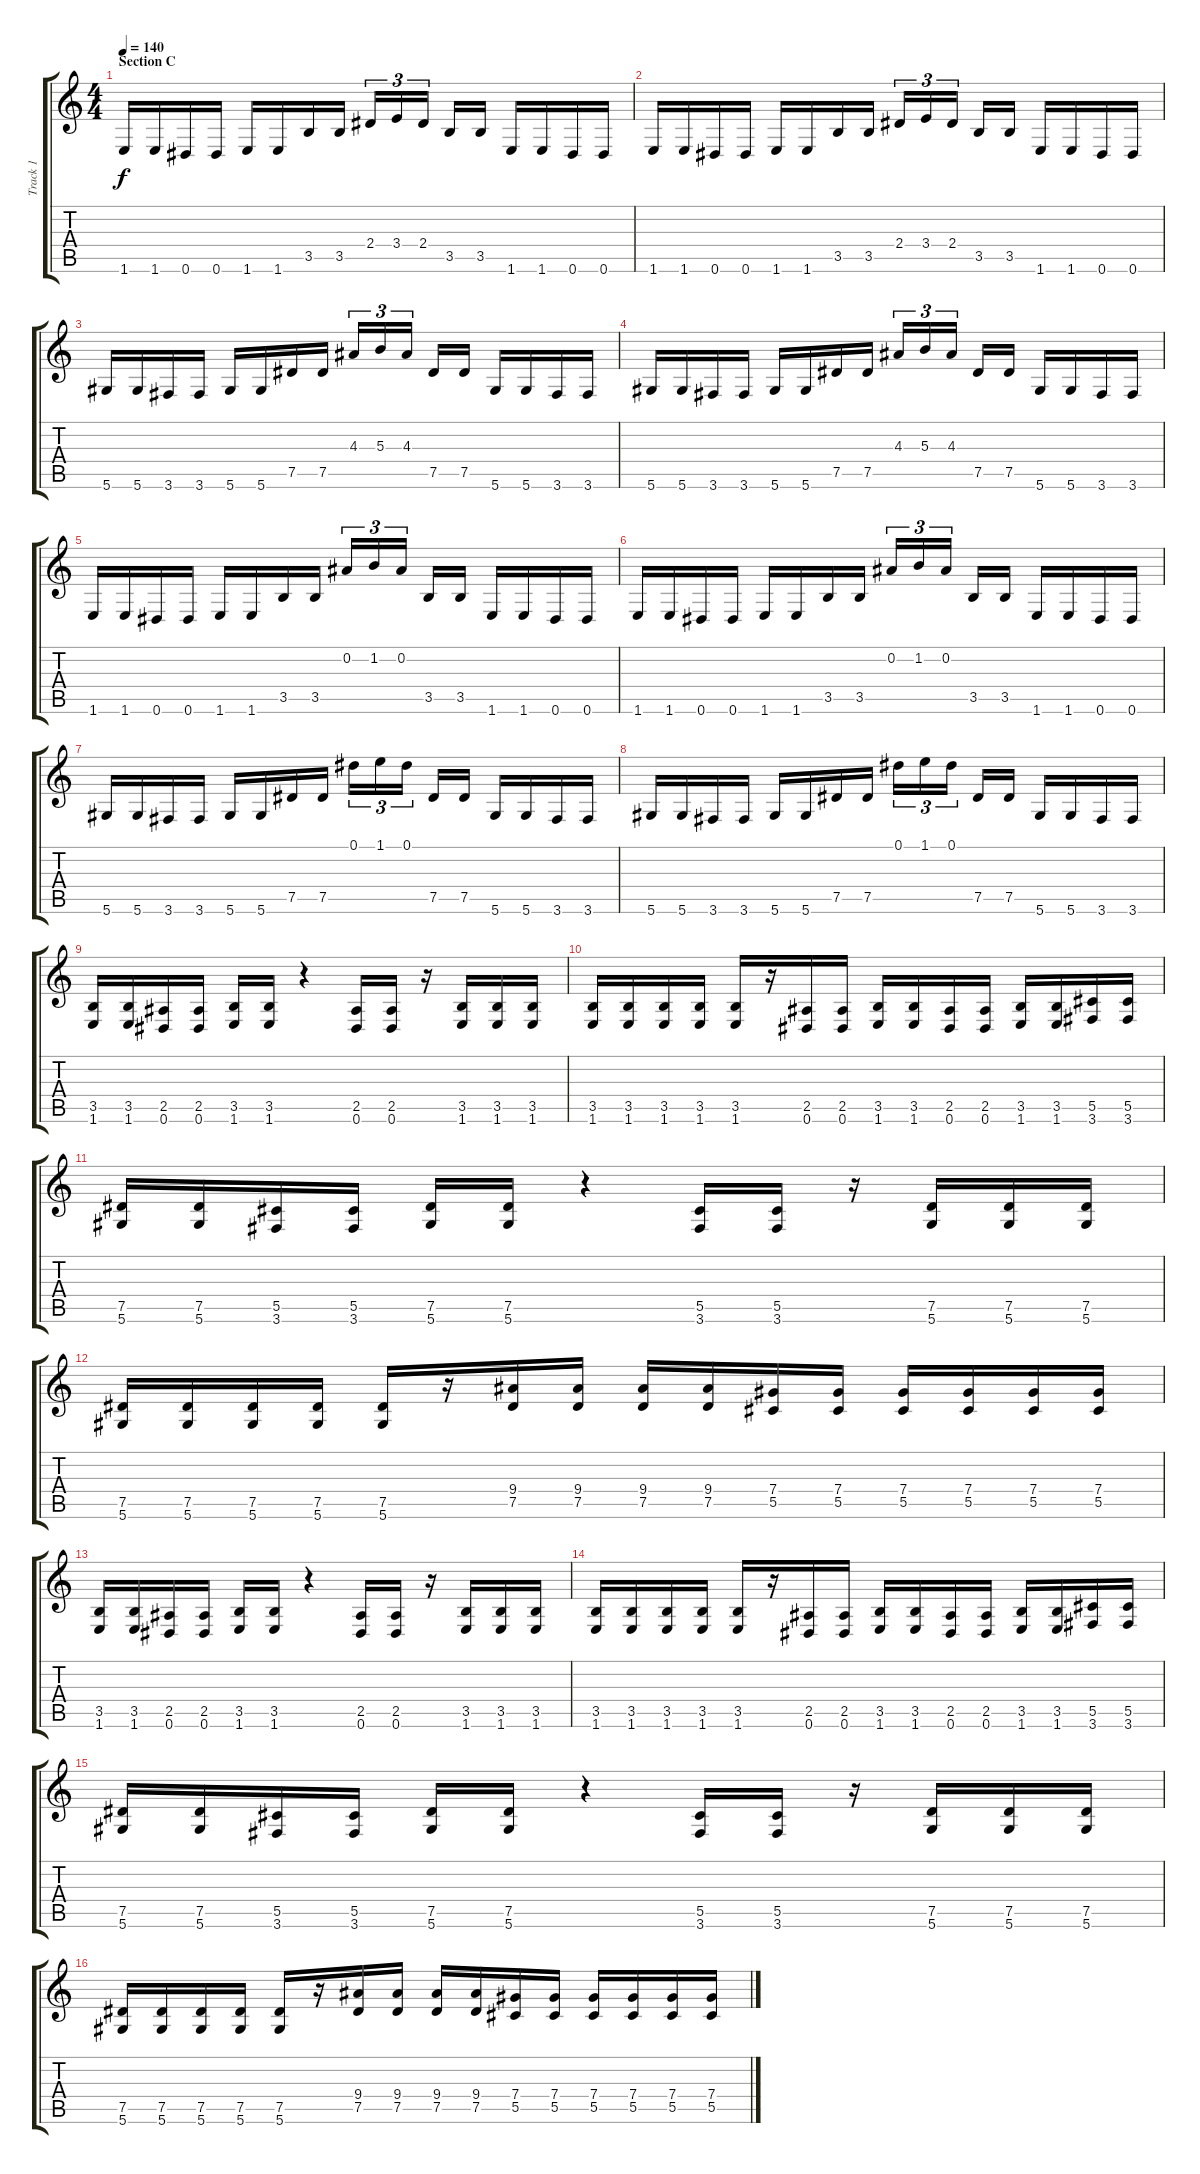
\track ("Track 1" "Track 1") {instrument electricguitarjazz}
\staff {score tabs}
\tuning (Eb4 Bb3 Gb3 Db3 Ab2 Eb2) {hide}
\ts (4 4)
\section ("" "Section C")
\tempo 140
\clef g2
\ks c
1.6.16{dy f} 1.6.16 0.6.16 0.6.16 1.6.16 1.6.16 3.5.16 3.5.16 2.4.16{tu (3 2)} 3.4.16{tu (3 2)} 2.4.16{tu (3 2) beam splitsecondary} 3.5.16 3.5.16 1.6.16 1.6.16 0.6.16 0.6.16 |
1.6.16 1.6.16 0.6.16 0.6.16 1.6.16 1.6.16 3.5.16 3.5.16 2.4.16{tu (3 2)} 3.4.16{tu (3 2)} 2.4.16{tu (3 2) beam splitsecondary} 3.5.16 3.5.16 1.6.16 1.6.16 0.6.16 0.6.16 |
5.6.16 5.6.16 3.6.16 3.6.16 5.6.16 5.6.16 7.5.16 7.5.16 4.3.16{tu (3 2)} 5.3.16{tu (3 2)} 4.3.16{tu (3 2) beam splitsecondary} 7.5.16 7.5.16 5.6.16 5.6.16 3.6.16 3.6.16 |
5.6.16 5.6.16 3.6.16 3.6.16 5.6.16 5.6.16 7.5.16 7.5.16 4.3.16{tu (3 2)} 5.3.16{tu (3 2)} 4.3.16{tu (3 2) beam splitsecondary} 7.5.16 7.5.16 5.6.16 5.6.16 3.6.16 3.6.16 |
1.6.16 1.6.16 0.6.16 0.6.16 1.6.16 1.6.16 3.5.16 3.5.16 0.2.16{tu (3 2)} 1.2.16{tu (3 2)} 0.2.16{tu (3 2) beam splitsecondary} 3.5.16 3.5.16 1.6.16 1.6.16 0.6.16 0.6.16 |
1.6.16 1.6.16 0.6.16 0.6.16 1.6.16 1.6.16 3.5.16 3.5.16 0.2.16{tu (3 2)} 1.2.16{tu (3 2)} 0.2.16{tu (3 2) beam splitsecondary} 3.5.16 3.5.16 1.6.16 1.6.16 0.6.16 0.6.16 |
5.6.16 5.6.16 3.6.16 3.6.16 5.6.16 5.6.16 7.5.16 7.5.16 0.1.16{tu (3 2)} 1.1.16{tu (3 2)} 0.1.16{tu (3 2) beam splitsecondary} 7.5.16 7.5.16 5.6.16 5.6.16 3.6.16 3.6.16 |
5.6.16 5.6.16 3.6.16 3.6.16 5.6.16 5.6.16 7.5.16 7.5.16 0.1.16{tu (3 2)} 1.1.16{tu (3 2)} 0.1.16{tu (3 2) beam splitsecondary} 7.5.16 7.5.16 5.6.16 5.6.16 3.6.16 3.6.16 |
(3.5 1.6).16 (3.5 1.6).16 (2.5 0.6).16 (2.5 0.6).16 (3.5 1.6).16 (3.5 1.6).16 r.4 (2.5 0.6).16 (2.5 0.6).16 r.16 (3.5 1.6).16 (3.5 1.6).16 (3.5 1.6).16 |
(3.5 1.6).16 (3.5 1.6).16 (3.5 1.6).16 (3.5 1.6).16 (3.5 1.6).16 r.16 (2.5 0.6).16 (2.5 0.6).16 (3.5 1.6).16 (3.5 1.6).16 (2.5 0.6).16 (2.5 0.6).16 (3.5 1.6).16 (3.5 1.6).16 (5.5 3.6).16 (5.5 3.6).16 |
(7.5 5.6).16 (7.5 5.6).16 (5.5 3.6).16 (5.5 3.6).16 (7.5 5.6).16 (7.5 5.6).16 r.4 (5.5 3.6).16 (5.5 3.6).16 r.16 (7.5 5.6).16 (7.5 5.6).16 (7.5 5.6).16 |
(7.5 5.6).16 (7.5 5.6).16 (7.5 5.6).16 (7.5 5.6).16 (7.5 5.6).16 r.16 (9.4 7.5).16 (9.4 7.5).16 (9.4 7.5).16 (9.4 7.5).16 (7.4 5.5).16 (7.4 5.5).16 (7.4 5.5).16 (7.4 5.5).16 (7.4 5.5).16 (7.4 5.5).16 |
(3.5 1.6).16 (3.5 1.6).16 (2.5 0.6).16 (2.5 0.6).16 (3.5 1.6).16 (3.5 1.6).16 r.4 (2.5 0.6).16 (2.5 0.6).16 r.16 (3.5 1.6).16 (3.5 1.6).16 (3.5 1.6).16 |
(3.5 1.6).16 (3.5 1.6).16 (3.5 1.6).16 (3.5 1.6).16 (3.5 1.6).16 r.16 (2.5 0.6).16 (2.5 0.6).16 (3.5 1.6).16 (3.5 1.6).16 (2.5 0.6).16 (2.5 0.6).16 (3.5 1.6).16 (3.5 1.6).16 (5.5 3.6).16 (5.5 3.6).16 |
(7.5 5.6).16 (7.5 5.6).16 (5.5 3.6).16 (5.5 3.6).16 (7.5 5.6).16 (7.5 5.6).16 r.4 (5.5 3.6).16 (5.5 3.6).16 r.16 (7.5 5.6).16 (7.5 5.6).16 (7.5 5.6).16 |
(7.5 5.6).16 (7.5 5.6).16 (7.5 5.6).16 (7.5 5.6).16 (7.5 5.6).16 r.16 (9.4 7.5).16 (9.4 7.5).16 (9.4 7.5).16 (9.4 7.5).16 (7.4 5.5).16 (7.4 5.5).16 (7.4 5.5).16 (7.4 5.5).16 (7.4 5.5).16 (7.4 5.5).16
